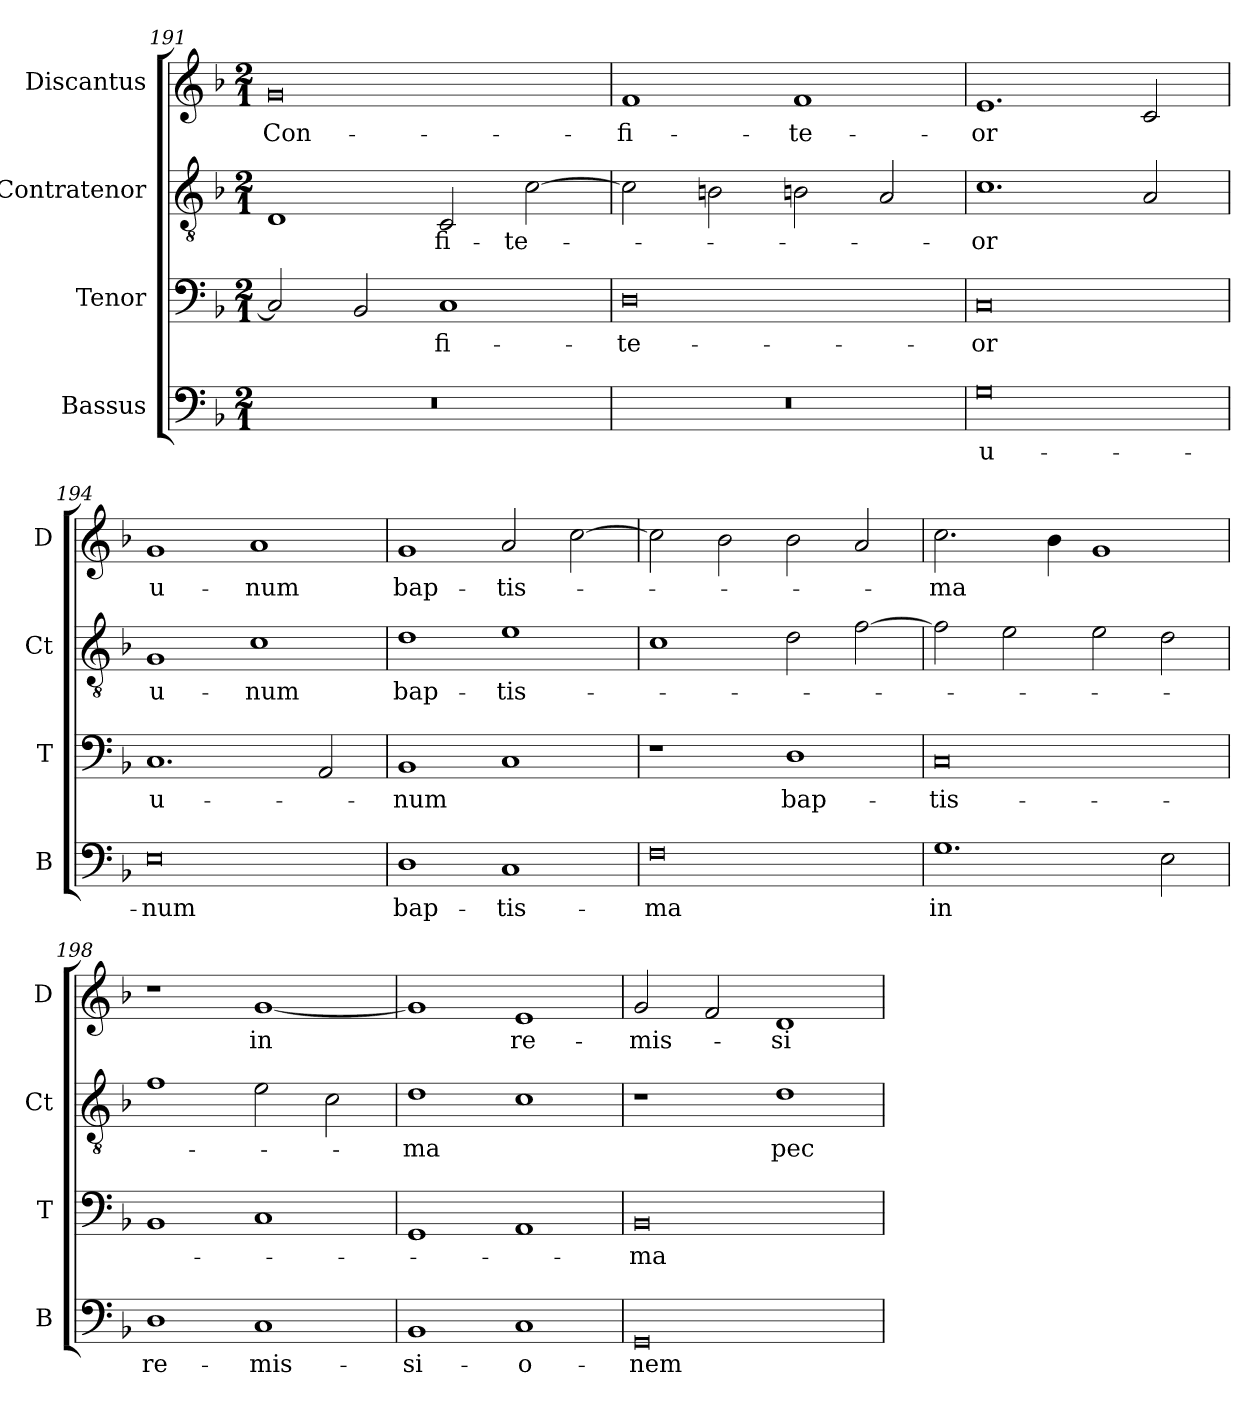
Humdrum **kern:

**kern	**text	**kern	**text	**kern	**text	**kern	**text
*part4	*part4	*part3	*part3	*part2	*part2	*part1	*part1
*staff4	*staff4	*staff3	*staff3	*staff2	*staff2	*staff1	*staff1
*I"Bassus	*	*I"Tenor	*	*I"Contratenor	*	*I"Discantus	*
*I'B	*	*I'T	*	*I'Ct	*	*I'D	*
*clefF4	*	*clefF4	*	*clefGv2	*	*clefG2	*
*k[b-]	*	*k[b-]	*	*k[b-]	*	*k[b-]	*
*M2/1	*	*M2/1	*	*M2/1	*	*M2/1	*
=191	=191	=191	=191	=191	=191	=191	=191
0r	.	2C/]	.	1D	.	0g	Con-
.	.	2BB-/	.	.	.	.	.
.	.	1C	-fi-	2C/	-fi-	.	.
.	.	.	.	[2c\	-te-	.	.
=192	=192	=192	=192	=192	=192	=192	=192
0r	.	0D	-te-	2c\]	.	1f	-fi-
.	.	.	.	2Bn\	.	.	.
.	.	.	.	2Bn\	.	1f	-te-
.	.	.	.	2A/	.	.	.
=193	=193	=193	=193	=193	=193	=193	=193
0G	u-	0C	-or	1.c	-or	1.e	-or
.	.	.	.	2A/	.	2c/	.
=194	=194	=194	=194	=194	=194	=194	=194
0E	-num	1.C	u-	1G	u-	1g	u-
.	.	.	.	1c	-num	1a	-num
.	.	2AA/	.	.	.	.	.
=195	=195	=195	=195	=195	=195	=195	=195
1D	bap-	1BB-	-num	1d	bap-	1g	bap-
1C	-tis-	1C	.	1e	-tis-	2a/	-tis-
.	.	.	.	.	.	[2cc\	.
=196	=196	=196	=196	=196	=196	=196	=196
0F	-ma	1r	.	1c	.	2cc\]	.
.	.	.	.	.	.	2b-\	.
.	.	1D	bap-	2d\	.	2b-\	.
.	.	.	.	[2f\	.	2a/	.
=197	=197	=197	=197	=197	=197	=197	=197
1.G	in	0C	-tis-	2f\]	.	2.cc\	-ma
.	.	.	.	2e\	.	.	.
.	.	.	.	.	.	4b-\	.
.	.	.	.	2e\	.	1g	.
2E\	.	.	.	2d\	.	.	.
=198	=198	=198	=198	=198	=198	=198	=198
1D	re-	1BB-	.	1f	.	1r	.
1C	-mis-	1C	.	2e\	.	[1g	in
.	.	.	.	2c\	.	.	.
=199	=199	=199	=199	=199	=199	=199	=199
1BB-	-si-	1GG	.	1d	-ma	1g]	.
1C	-o-	1AA	.	1c	.	1e	re-
=200	=200	=200	=200	=200	=200	=200	=200
0GG	-nem	0BB-	-ma	1r	.	2g/	-mis-
.	.	.	.	.	.	2f/	.
.	.	.	.	1d	pec-	1d	-si-
=	=	=	=	=	=	=	=
*-	*-	*-	*-	*-	*-	*-	*-
